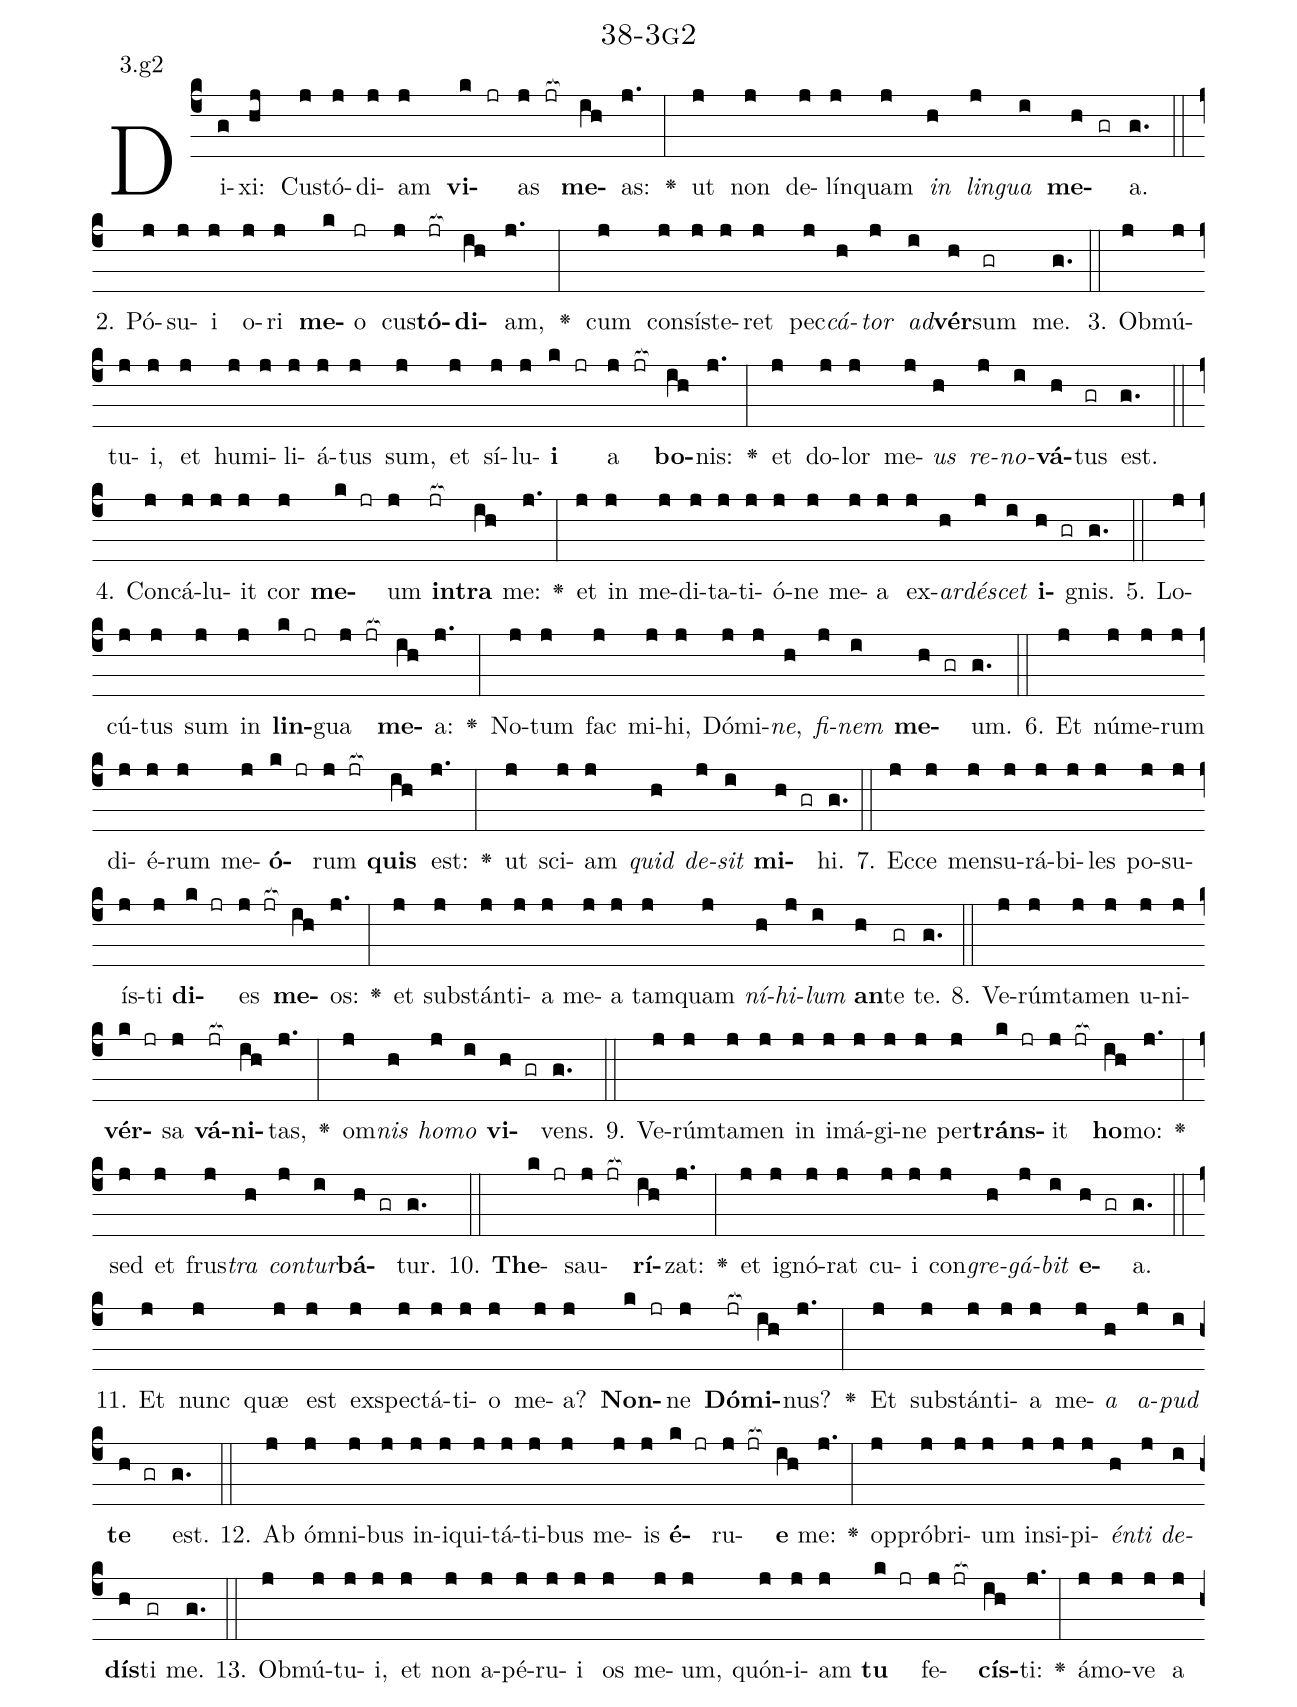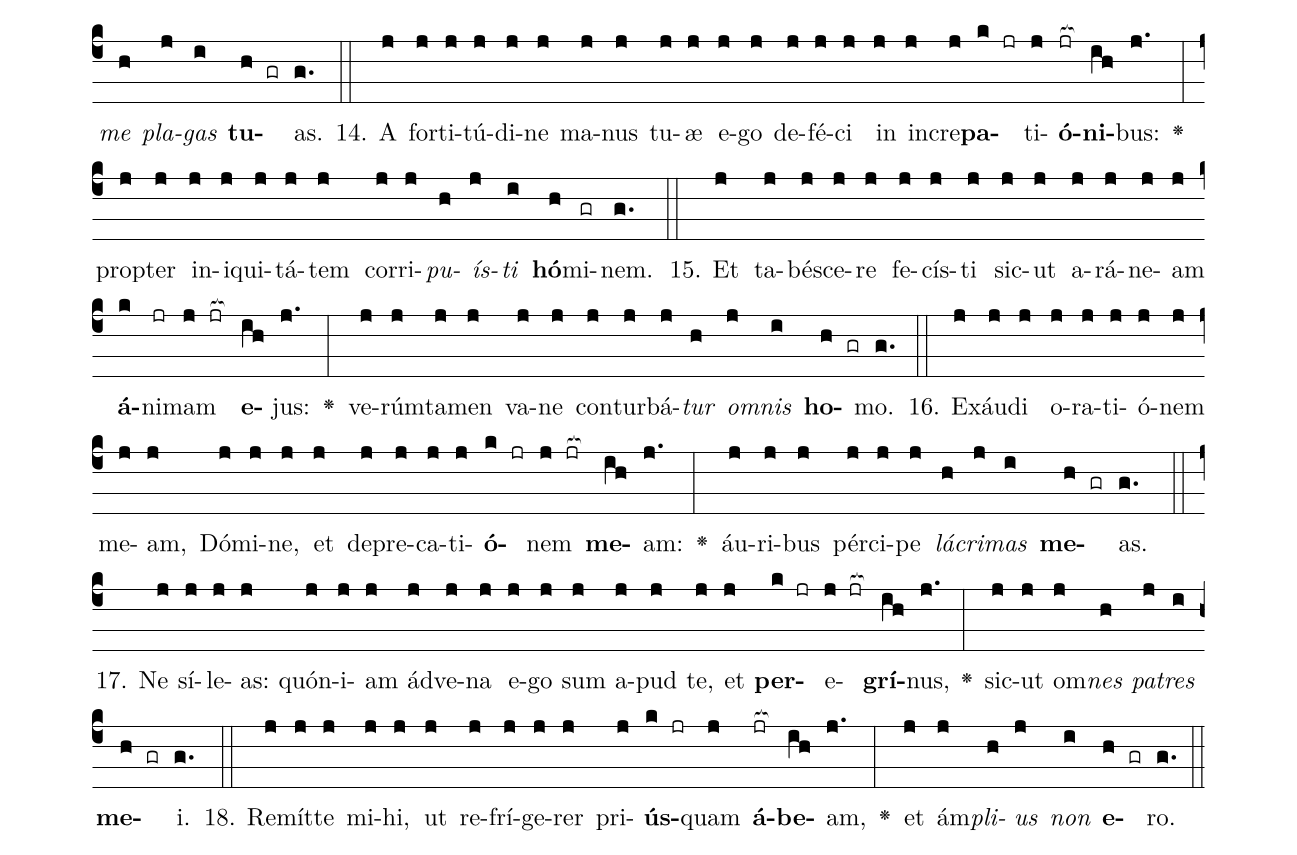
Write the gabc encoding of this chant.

name: 38-3g2;
annotation: 3.g2;
%%
(c4)Di(g)xi:(hj) Cus(j)tó(j)di(j)am(j) <b>vi</b>(k jr)as(j jr[ocb:1{]) <b>me</b>(ih[ocb:0}])as:(j.) <v>\greheightstar</v>(:) ut(j) non(j) de(j)lín(j)quam(j) <i>in</i>(h) <i>lin</i>(j)<i>gua</i>(i) <b>me</b>(h gr)a.(g.) (::)
2. Pó(j)su(j)i(j) o(j)ri(j) <b>me</b>(k)o(jr) cus(j)<b>tó</b>(jr[ocb:1{])<b>di</b>(ih[ocb:0}])am,(j.) <v>\greheightstar</v>(:) cum(j) con(j)sís(j)te(j)ret(j) pec(j)<i>cá</i>(h)<i>tor</i>(j) <i>ad</i>(i)<b>vér</b>(h)sum(gr) me.(g.) (::)
3. Ob(j)mú(j)tu(j)i,(j) et(j) hu(j)mi(j)li(j)á(j)tus(j) sum,(j) et(j) sí(j)lu(j)<b>i</b>(k jr) a(j jr[ocb:1{]) <b>bo</b>(ih[ocb:0}])nis:(j.) <v>\greheightstar</v>(:) et(j) do(j)lor(j) me(j)<i>us</i>(h) <i>re</i>(j)<i>no</i>(i)<b>vá</b>(h)tus(gr) est.(g.) (::)
4. Con(j)cá(j)lu(j)it(j) cor(j) <b>me</b>(k jr)um(j) <b>in</b>(jr[ocb:1{])<b>tra</b>(ih[ocb:0}]) me:(j.) <v>\greheightstar</v>(:) et(j) in(j) me(j)di(j)ta(j)ti(j)ó(j)ne(j) me(j)a(j) ex(j)<i>ar</i>(h)<i>dé</i>(j)<i>scet</i>(i) <b>i</b>(h gr)gnis.(g.) (::)
5. Lo(j)cú(j)tus(j) sum(j) in(j) <b>lin</b>(k jr)gua(j jr[ocb:1{]) <b>me</b>(ih[ocb:0}])a:(j.) <v>\greheightstar</v>(:) No(j)tum(j) fac(j) mi(j)hi,(j) Dó(j)mi(j)<i>ne</i>,(h) <i>fi</i>(j)<i>nem</i>(i) <b>me</b>(h gr)um.(g.) (::)
6. Et(j) nú(j)me(j)rum(j) di(j)é(j)rum(j) me(j)<b>ó</b>(k jr)rum(j jr[ocb:1{]) <b>quis</b>(ih[ocb:0}]) est:(j.) <v>\greheightstar</v>(:) ut(j) sci(j)am(j) <i>quid</i>(h) <i>de</i>(j)<i>sit</i>(i) <b>mi</b>(h gr)hi.(g.) (::)
7. Ec(j)ce(j) men(j)su(j)rá(j)bi(j)les(j) po(j)su(j)ís(j)ti(j) <b>di</b>(k jr)es(j jr[ocb:1{]) <b>me</b>(ih[ocb:0}])os:(j.) <v>\greheightstar</v>(:) et(j) sub(j)stán(j)ti(j)a(j) me(j)a(j) tam(j)quam(j) <i>ní</i>(h)<i>hi</i>(j)<i>lum</i>(i) <b>an</b>(h)te(gr) te.(g.) (::)
8. Ve(j)rúm(j)ta(j)men(j) u(j)ni(j)<b>vér</b>(k jr)sa(j) <b>vá</b>(jr[ocb:1{])<b>ni</b>(ih[ocb:0}])tas,(j.) <v>\greheightstar</v>(:) om(j)<i>nis</i>(h) <i>ho</i>(j)<i>mo</i>(i) <b>vi</b>(h gr)vens.(g.) (::)
9. Ve(j)rúm(j)ta(j)men(j) in(j) i(j)má(j)gi(j)ne(j) per(j)<b>tráns</b>(k jr)it(j jr[ocb:1{]) <b>ho</b>(ih[ocb:0}])mo:(j.) <v>\greheightstar</v>(:) sed(j) et(j) frus(j)<i>tra</i>(h) <i>con</i>(j)<i>tur</i>(i)<b>bá</b>(h gr)tur.(g.) (::)
10. <b>The</b>(k jr)sau(j jr[ocb:1{])<b>rí</b>(ih[ocb:0}])zat:(j.) <v>\greheightstar</v>(:) et(j) i(j)gnó(j)rat(j) cu(j)i(j) con(j)<i>gre</i>(h)<i>gá</i>(j)<i>bit</i>(i) <b>e</b>(h gr)a.(g.) (::)
11. Et(j) nunc(j) quæ(j) est(j) ex(j)spec(j)tá(j)ti(j)o(j) me(j)a?(j) <b>Non</b>(k jr)ne(j) <b>Dó</b>(jr[ocb:1{])<b>mi</b>(ih[ocb:0}])nus?(j.) <v>\greheightstar</v>(:) Et(j) sub(j)stán(j)ti(j)a(j) me(j)<i>a</i>(h) <i>a</i>(j)<i>pud</i>(i) <b>te</b>(h gr) est.(g.) (::)
12. Ab(j) óm(j)ni(j)bus(j) in(j)i(j)qui(j)tá(j)ti(j)bus(j) me(j)is(j) <b>é</b>(k jr)ru(j jr[ocb:1{])<b>e</b>(ih[ocb:0}]) me:(j.) <v>\greheightstar</v>(:) op(j)pró(j)bri(j)um(j) in(j)si(j)pi(j)<i>én</i>(h)<i>ti</i>(j) <i>de</i>(i)<b>dís</b>(h)ti(gr) me.(g.) (::)
13. Ob(j)mú(j)tu(j)i,(j) et(j) non(j) a(j)pé(j)ru(j)i(j) os(j) me(j)um,(j) quón(j)i(j)am(j) <b>tu</b>(k jr) fe(j jr[ocb:1{])<b>cís</b>(ih[ocb:0}])ti:(j.) <v>\greheightstar</v>(:) á(j)mo(j)ve(j) a(j) <i>me</i>(h) <i>pla</i>(j)<i>gas</i>(i) <b>tu</b>(h gr)as.(g.) (::)
14. A(j) for(j)ti(j)tú(j)di(j)ne(j) ma(j)nus(j) tu(j)æ(j) e(j)go(j) de(j)fé(j)ci(j) in(j) in(j)cre(j)<b>pa</b>(k jr)ti(j)<b>ó</b>(jr[ocb:1{])<b>ni</b>(ih[ocb:0}])bus:(j.) <v>\greheightstar</v>(:) prop(j)ter(j) in(j)i(j)qui(j)tá(j)tem(j) cor(j)ri(j)<i>pu</i>(h)<i>ís</i>(j)<i>ti</i>(i) <b>hó</b>(h)mi(gr)nem.(g.) (::)
15. Et(j) ta(j)bé(j)sce(j)re(j) fe(j)cís(j)ti(j) sic(j)ut(j) a(j)rá(j)ne(j)am(j) <b>á</b>(k)ni(jr)mam(j jr[ocb:1{]) <b>e</b>(ih[ocb:0}])jus:(j.) <v>\greheightstar</v>(:) ve(j)rúm(j)ta(j)men(j) va(j)ne(j) con(j)tur(j)bá(j)<i>tur</i>(h) <i>om</i>(j)<i>nis</i>(i) <b>ho</b>(h gr)mo.(g.) (::)
16. Ex(j)áu(j)di(j) o(j)ra(j)ti(j)ó(j)nem(j) me(j)am,(j) Dó(j)mi(j)ne,(j) et(j) de(j)pre(j)ca(j)ti(j)<b>ó</b>(k jr)nem(j jr[ocb:1{]) <b>me</b>(ih[ocb:0}])am:(j.) <v>\greheightstar</v>(:) áu(j)ri(j)bus(j) pér(j)ci(j)pe(j) <i>lá</i>(h)<i>cri</i>(j)<i>mas</i>(i) <b>me</b>(h gr)as.(g.) (::)
17. Ne(j) sí(j)le(j)as:(j) quón(j)i(j)am(j) ád(j)ve(j)na(j) e(j)go(j) sum(j) a(j)pud(j) te,(j) et(j) <b>per</b>(k jr)e(j jr[ocb:1{])<b>grí</b>(ih[ocb:0}])nus,(j.) <v>\greheightstar</v>(:) sic(j)ut(j) om(j)<i>nes</i>(h) <i>pa</i>(j)<i>tres</i>(i) <b>me</b>(h gr)i.(g.) (::)
18. Re(j)mít(j)te(j) mi(j)hi,(j) ut(j) re(j)frí(j)ge(j)rer(j) pri(j)<b>ús</b>(k jr)quam(j) <b>á</b>(jr[ocb:1{])<b>be</b>(ih[ocb:0}])am,(j.) <v>\greheightstar</v>(:) et(j) ám(j)<i>pli</i>(h)<i>us</i>(j) <i>non</i>(i) <b>e</b>(h gr)ro.(g.) (::)
